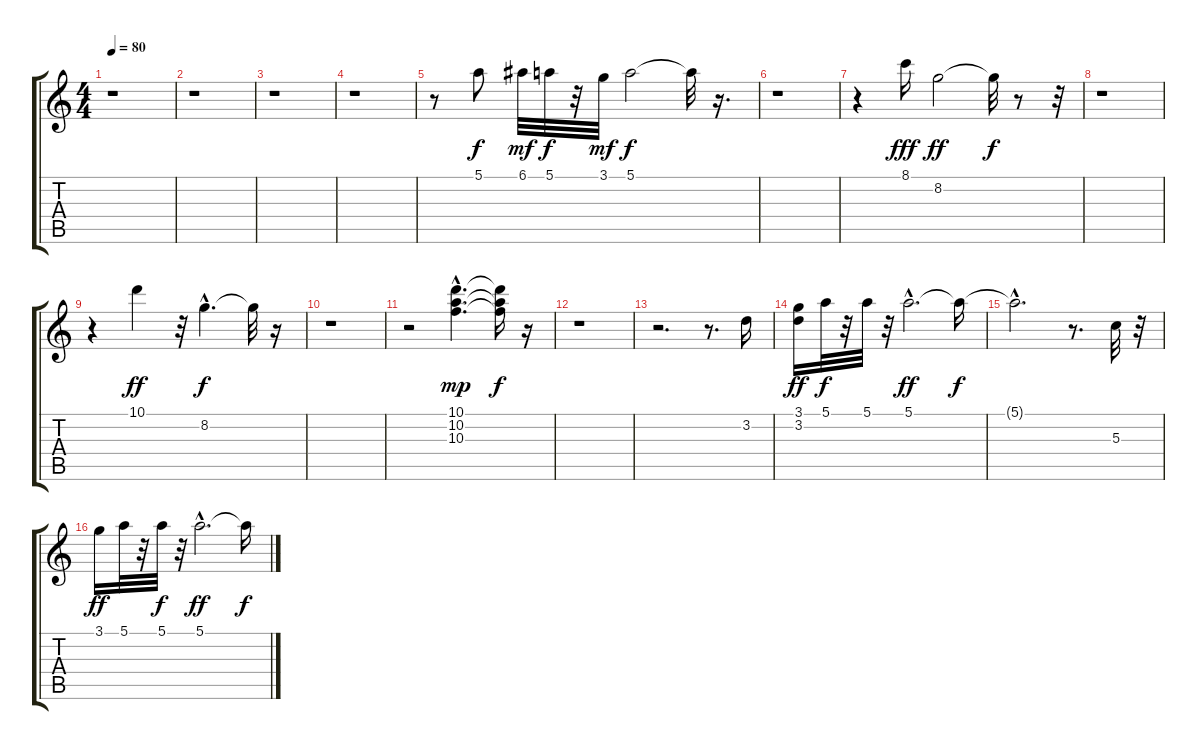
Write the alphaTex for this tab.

\track "" {instrument electricguitarclean}
\staff {score tabs}
\tuning (E4 B3 G3 D3 A2 E2) {hide}
\ts (4 4)
\tempo 80
\clef g2
\ks c
r.1{dy f} |
r.1 |
r.1 |
r.1 |
r.8 5.1.8 6.1.32{dy mf} 5.1.32{dy f} r.32 3.1.32{dy mf} 5.1.2{dy f} 5.1{t}.32 r.16{d} |
r.1 |
r.4 8.1.16{dy fff} 8.2.2{dy ff} 8.2{t}.32{dy f} r.8 r.32 |
r.1 |
r.4 10.1.4{dy ff} r.32 8.2{hac}.4{d dy f} 8.2{t}.32 r.16 |
r.1 |
r.2 (10.1{hac} 10.2{hac} 10.3{hac}).4{d dy mp} (10.1{t} 10.2{t} 10.3{t}).16{dy f} r.16 |
r.1 |
r.2{d} r.8{d} 3.2.16 |
(3.1 3.2).16{dy ff} 5.1.32{dy f} r.32 5.1.32 r.32 5.1{hac}.2{d dy ff} 5.1{t}.16{dy f} |
5.1{hac t}.2{d} r.8{d} 5.3.32 r.32 |
3.1.16{dy ff} 5.1.32 r.32 5.1.32{dy f} r.32 5.1{hac}.2{d dy ff} 5.1{t}.16{dy f}
